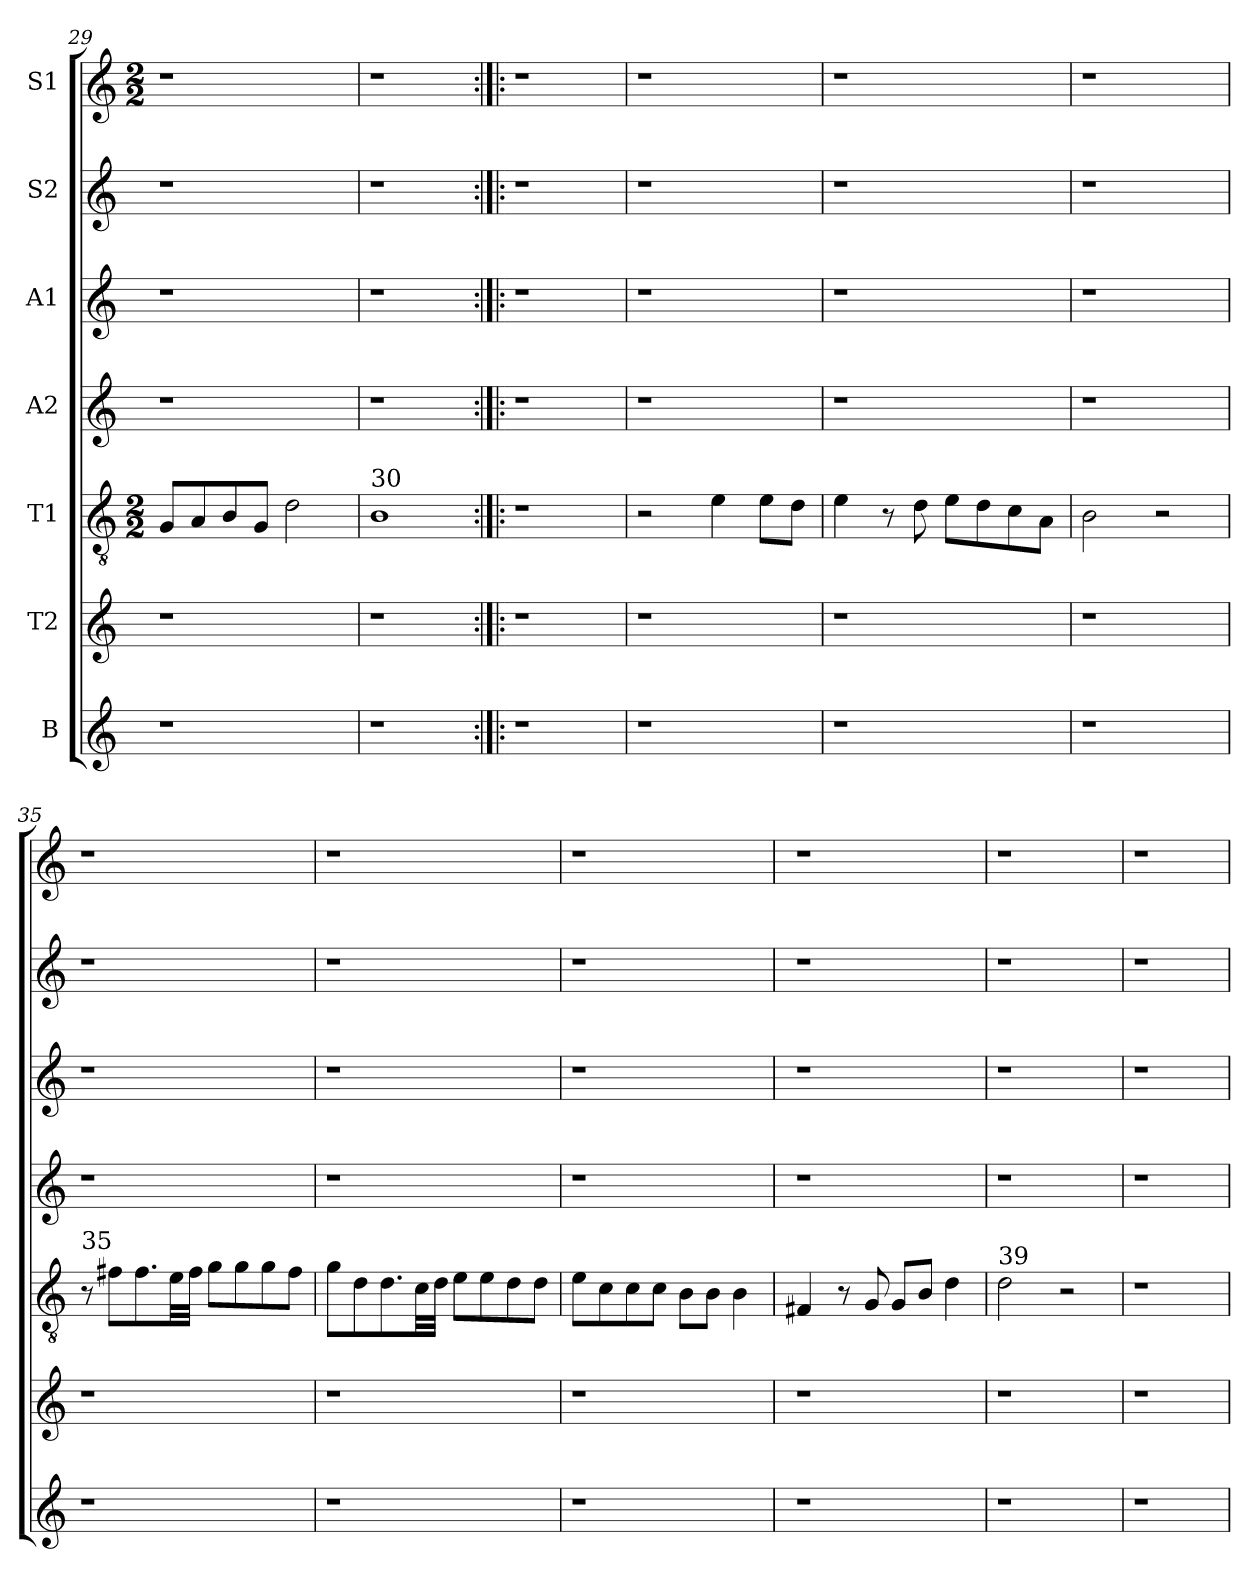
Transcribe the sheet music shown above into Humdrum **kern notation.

**kern	**kern	**kern	**kern	**kern	**kern	**kern
*part7	*part6	*part5	*part4	*part3	*part2	*part1
*staff7	*staff6	*staff5	*staff4	*staff3	*staff2	*staff1
*I"B	*I"T2	*I"T1	*I"A2	*I"A1	*I"S2	*I"S1
*clefG2	*clefG2	*clefGv2	*clefG2	*clefG2	*clefG2	*clefG2
*ITrd-7c-12	*ITrd-7c-12	*ITrd-7c-12	*ITrd-7c-12	*ITrd-7c-12	*ITrd-7c-12	*ITrd-7c-12
*k[]	*k[]	*k[]	*k[]	*k[]	*k[]	*k[]
*	*	*M2/2	*	*	*	*M2/2
=29	=29	=29	=29	=29	=29	=29
1r	1r	8g/L	1r	1r	1r	1r
.	.	8a/	.	.	.	.
.	.	8b/	.	.	.	.
.	.	8g/J	.	.	.	.
.	.	2dd\	.	.	.	.
=30	=30	=30	=30	=30	=30	=30
!	!	!LO:TX:a:t=30	!	!	!	!
1r	1r	1b	1r	1r	1r	1r
=31:|!|:	=31:|!|:	=31:|!|:	=31:|!|:	=31:|!|:	=31:|!|:	=31:|!|:
1r	1r	1r	1r	1r	1r	1r
=32	=32	=32	=32	=32	=32	=32
1r	1r	2r	1r	1r	1r	1r
.	.	4ee\	.	.	.	.
.	.	8ee\L	.	.	.	.
.	.	8dd\J	.	.	.	.
=33	=33	=33	=33	=33	=33	=33
1r	1r	4ee\	1r	1r	1r	1r
.	.	8r	.	.	.	.
.	.	8dd\	.	.	.	.
.	.	8ee\L	.	.	.	.
.	.	8dd\	.	.	.	.
.	.	8cc\	.	.	.	.
.	.	8a\J	.	.	.	.
!!LO:LB:g=z
=34	=34	=34	=34	=34	=34	=34
1r	1r	2b\	1r	1r	1r	1r
.	.	2r	.	.	.	.
=35	=35	=35	=35	=35	=35	=35
!	!	!LO:TX:a:t=35	!	!	!	!
1r	1r	8r	1r	1r	1r	1r
.	.	8ff#X\L	.	.	.	.
.	.	8.ff#\	.	.	.	.
.	.	32ee\LL	.	.	.	.
.	.	32ff#\JJJ	.	.	.	.
.	.	8gg\L	.	.	.	.
.	.	8gg\	.	.	.	.
.	.	8gg\	.	.	.	.
.	.	8ff#\J	.	.	.	.
=36	=36	=36	=36	=36	=36	=36
1r	1r	8gg\L	1r	1r	1r	1r
.	.	8dd\	.	.	.	.
.	.	8.dd\	.	.	.	.
.	.	32cc\LL	.	.	.	.
.	.	32dd\JJJ	.	.	.	.
.	.	8ee\L	.	.	.	.
.	.	8ee\	.	.	.	.
.	.	8dd\	.	.	.	.
.	.	8dd\J	.	.	.	.
=37	=37	=37	=37	=37	=37	=37
1r	1r	8ee\L	1r	1r	1r	1r
.	.	8cc\	.	.	.	.
.	.	8cc\	.	.	.	.
.	.	8cc\J	.	.	.	.
.	.	8b\L	.	.	.	.
.	.	8b\J	.	.	.	.
.	.	4b\	.	.	.	.
!!LO:PB:g=z
=38	=38	=38	=38	=38	=38	=38
1r	1r	4f#X/	1r	1r	1r	1r
.	.	8r	.	.	.	.
.	.	8g/	.	.	.	.
.	.	8g/L	.	.	.	.
.	.	8b/J	.	.	.	.
.	.	4dd\	.	.	.	.
!!LO:LB:g=z
=39	=39	=39	=39	=39	=39	=39
!	!	!LO:TX:a:t=39	!	!	!	!
1r	1r	2dd\	1r	1r	1r	1r
.	.	2r	.	.	.	.
=40	=40	=40	=40	=40	=40	=40
1r	1r	1r	1r	1r	1r	1r
=41	=41	=41	=41	=41	=41	=41
1r	1r	1r	1r	1r	1r	1r
=42	=42	=42	=42	=42	=42	=42
1r	1r	1r	1r	1r	1r	1r
=	=	=	=	=	=	=
*-	*-	*-	*-	*-	*-	*-
